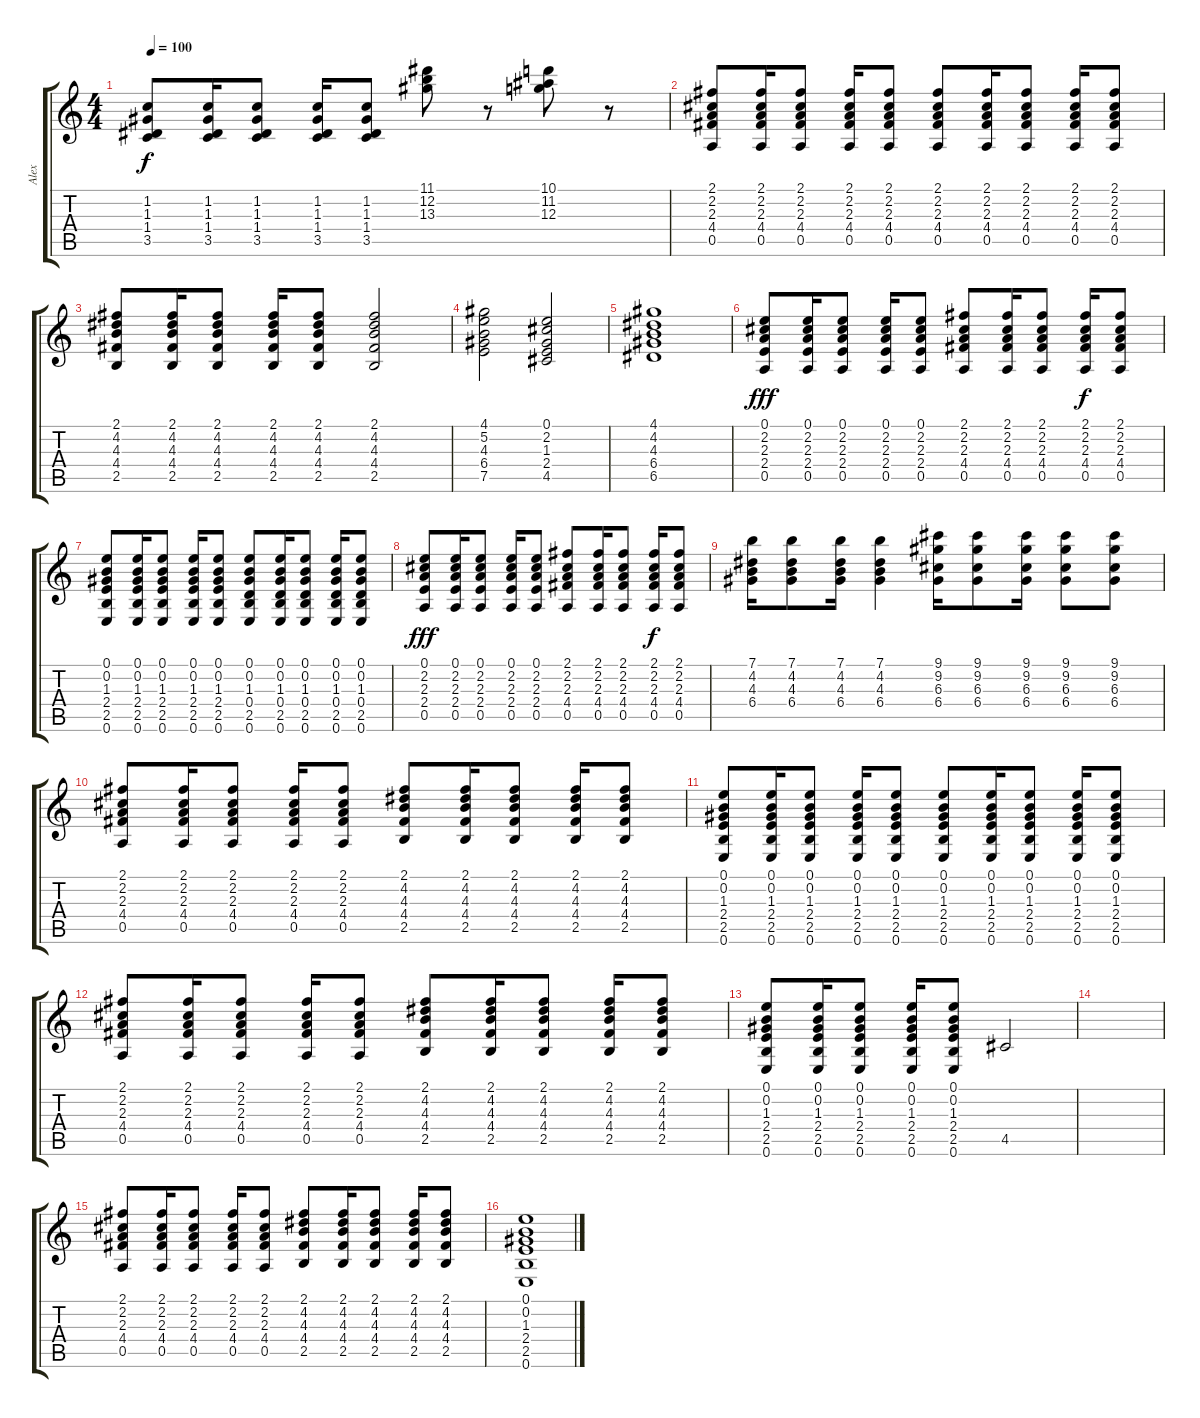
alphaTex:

\track ("Alex" "Alex") {instrument electricguitarclean}
\staff {score tabs}
\tuning (E4 B3 G3 D3 A2 E2) {hide}
\ts (4 4)
\tempo 100
\clef g2
\ks c
(1.2 1.3 1.4 3.5).8{dy f} (1.2 1.3 1.4 3.5).16 (1.2 1.3 1.4 3.5).8 (1.2 1.3 1.4 3.5).16 (1.2 1.3 1.4 3.5).8 (11.1 12.2 13.3).8 r.8 (10.1 11.2 12.3).8 r.8 |
(2.1 2.2 2.3 4.4 0.5).8 (2.1 2.2 2.3 4.4 0.5).16 (2.1 2.2 2.3 4.4 0.5).8 (2.1 2.2 2.3 4.4 0.5).16 (2.1 2.2 2.3 4.4 0.5).8 (2.1 2.2 2.3 4.4 0.5).8 (2.1 2.2 2.3 4.4 0.5).16 (2.1 2.2 2.3 4.4 0.5).8 (2.1 2.2 2.3 4.4 0.5).16 (2.1 2.2 2.3 4.4 0.5).8 |
(2.1 4.2 4.3 4.4 2.5).8 (2.1 4.2 4.3 4.4 2.5).16 (2.1 4.2 4.3 4.4 2.5).8 (2.1 4.2 4.3 4.4 2.5).16 (2.1 4.2 4.3 4.4 2.5).8 (2.1 4.2 4.3 4.4 2.5).2 |
(4.1 5.2 4.3 6.4 7.5).2{volume 14} (0.1 2.2 1.3 2.4 4.5).2 |
(4.1 4.2 4.3 6.4 6.5).1 |
(0.1 2.2 2.3 2.4 0.5).8{dy fff volume 3} (0.1 2.2 2.3 2.4 0.5).16 (0.1 2.2 2.3 2.4 0.5).8 (0.1 2.2 2.3 2.4 0.5).16 (0.1 2.2 2.3 2.4 0.5).8 (2.1 2.2 2.3 4.4 0.5).8 (2.1 2.2 2.3 4.4 0.5).16 (2.1 2.2 2.3 4.4 0.5).8 (2.1 2.2 2.3 4.4 0.5).16{dy f} (2.1 2.2 2.3 4.4 0.5).8 |
(0.1 0.2 1.3 2.4 2.5 0.6).8 (0.1 0.2 1.3 2.4 2.5 0.6).16 (0.1 0.2 1.3 2.4 2.5 0.6).8 (0.1 0.2 1.3 2.4 2.5 0.6).16 (0.1 0.2 1.3 2.4 2.5 0.6).8 (0.1 0.2 1.3 0.4 2.5 0.6).8 (0.1 0.2 1.3 0.4 2.5 0.6).16 (0.1 0.2 1.3 0.4 2.5 0.6).8 (0.1 0.2 1.3 0.4 2.5 0.6).16 (0.1 0.2 1.3 0.4 2.5 0.6).8 |
(0.1 2.2 2.3 2.4 0.5).8{dy fff} (0.1 2.2 2.3 2.4 0.5).16 (0.1 2.2 2.3 2.4 0.5).8 (0.1 2.2 2.3 2.4 0.5).16 (0.1 2.2 2.3 2.4 0.5).8 (2.1 2.2 2.3 4.4 0.5).8 (2.1 2.2 2.3 4.4 0.5).16 (2.1 2.2 2.3 4.4 0.5).8 (2.1 2.2 2.3 4.4 0.5).16{dy f} (2.1 2.2 2.3 4.4 0.5).8 |
(7.1 4.2 4.3 6.4).16{volume 6} (7.1 4.2 4.3 6.4).8 (7.1 4.2 4.3 6.4).16 (7.1 4.2 4.3 6.4).4 (9.1 9.2 6.3 6.4).16 (9.1 9.2 6.3 6.4).8 (9.1 9.2 6.3 6.4).16 (9.1 9.2 6.3 6.4).8 (9.1 9.2 6.3 6.4).8 |
(2.1 2.2 2.3 4.4 0.5).8{volume 3} (2.1 2.2 2.3 4.4 0.5).16 (2.1 2.2 2.3 4.4 0.5).8 (2.1 2.2 2.3 4.4 0.5).16 (2.1 2.2 2.3 4.4 0.5).8 (2.1 4.2 4.3 4.4 2.5).8 (2.1 4.2 4.3 4.4 2.5).16 (2.1 4.2 4.3 4.4 2.5).8 (2.1 4.2 4.3 4.4 2.5).16 (2.1 4.2 4.3 4.4 2.5).8 |
(0.1 0.2 1.3 2.4 2.5 0.6).8 (0.1 0.2 1.3 2.4 2.5 0.6).16 (0.1 0.2 1.3 2.4 2.5 0.6).8 (0.1 0.2 1.3 2.4 2.5 0.6).16 (0.1 0.2 1.3 2.4 2.5 0.6).8 (0.1 0.2 1.3 2.4 2.5 0.6).8 (0.1 0.2 1.3 2.4 2.5 0.6).16 (0.1 0.2 1.3 2.4 2.5 0.6).8 (0.1 0.2 1.3 2.4 2.5 0.6).16 (0.1 0.2 1.3 2.4 2.5 0.6).8 |
(2.1 2.2 2.3 4.4 0.5).8 (2.1 2.2 2.3 4.4 0.5).16 (2.1 2.2 2.3 4.4 0.5).8 (2.1 2.2 2.3 4.4 0.5).16 (2.1 2.2 2.3 4.4 0.5).8 (2.1 4.2 4.3 4.4 2.5).8 (2.1 4.2 4.3 4.4 2.5).16 (2.1 4.2 4.3 4.4 2.5).8 (2.1 4.2 4.3 4.4 2.5).16 (2.1 4.2 4.3 4.4 2.5).8 |
(0.1 0.2 1.3 2.4 2.5 0.6).8 (0.1 0.2 1.3 2.4 2.5 0.6).16 (0.1 0.2 1.3 2.4 2.5 0.6).8 (0.1 0.2 1.3 2.4 2.5 0.6).16 (0.1 0.2 1.3 2.4 2.5 0.6).8 4.5.2 |
|
(2.1 2.2 2.3 4.4 0.5).8 (2.1 2.2 2.3 4.4 0.5).16 (2.1 2.2 2.3 4.4 0.5).8 (2.1 2.2 2.3 4.4 0.5).16 (2.1 2.2 2.3 4.4 0.5).8 (2.1 4.2 4.3 4.4 2.5).8 (2.1 4.2 4.3 4.4 2.5).16 (2.1 4.2 4.3 4.4 2.5).8 (2.1 4.2 4.3 4.4 2.5).16 (2.1 4.2 4.3 4.4 2.5).8 |
(0.1 0.2 1.3 2.4 2.5 0.6).1
